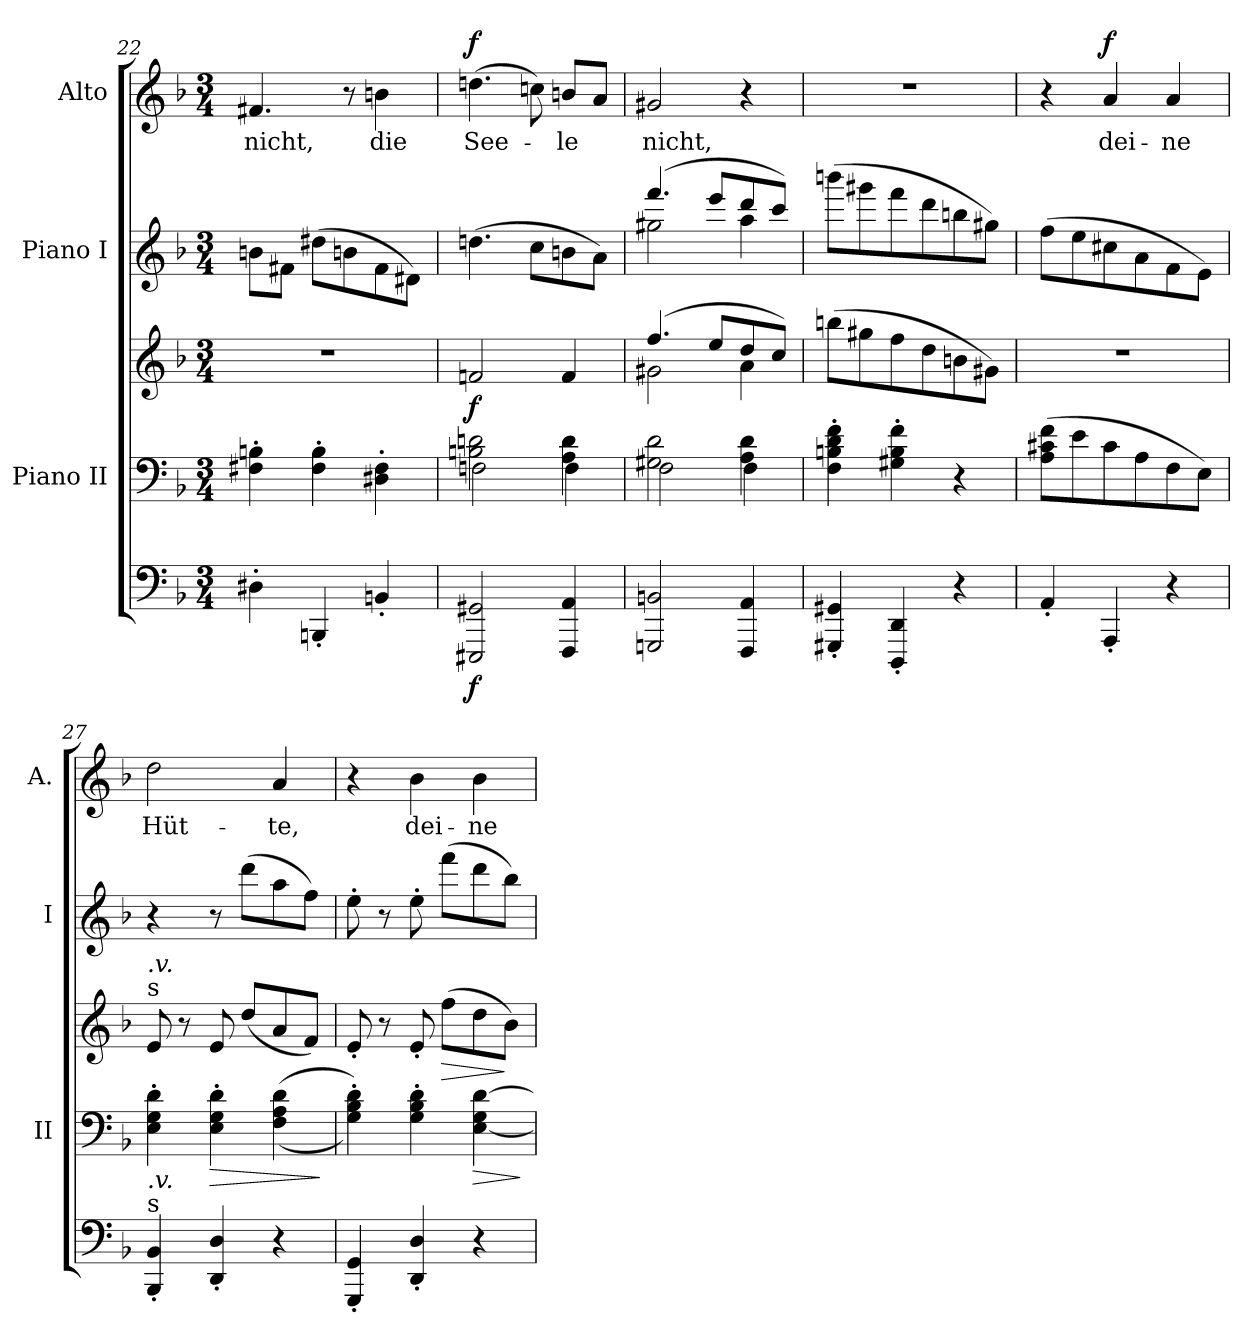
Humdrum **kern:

**kern	**dynam	**kern	**dynam	**kern	**dynam	**kern	**kern	**text	**dynam
*part5	*part5	*part4	*part4	*part3	*part3	*part2	*part1	*part1	*part1
*staff5	*staff5	*staff4	*staff4	*staff3	*staff3	*staff2	*staff1	*staff1	*staff1
*	*	*I"Piano II	*	*	*	*I"Piano I	*I"Alto	*	*
*	*	*I'II	*	*	*	*I'I	*I'A.	*	*
*clefF4	*	*clefF4	*	*clefG2	*	*clefG2	*clefG2	*	*
*k[b-]	*	*k[b-]	*	*k[b-]	*	*k[b-]	*k[b-]	*	*
*F:	*	*F:	*	*F:	*	*F:	*F:	*	*
*M3/4	*	*M3/4	*	*M3/4	*	*M3/4	*M3/4	*	*
=22	=22	=22	=22	=22	=22	=22	=22	=22	=22
!	!	!	!	!LO:N:vis=1	!	!	!	!	!
!	!	!	!	!	!	!	!	!LO:LY:b:color=#000000	!
4D#X'i\	.	4F#Xi\' 4Bni'	.	2.r	.	8bni\	4.f#Xi/	nicht,	.
.	.	.	.	.	.	8f#Xi\J	.	.	.
4BBBn'i/	.	4F#i\' 4Bi'	.	.	.	(8dd#Xi\L	.	.	.
.	.	.	.	.	.	8bni\	8r	.	.
!	!	!	!	!	!	!	!	!LO:LY:b:color=#000000	!
4BBn'i/	.	4D#Xi\' 4F#i'	.	.	.	8f#i\	4bni\	die	.
.	.	.	.	.	.	8d#Xi\J)	.	.	.
=23	=23	=23	=23	=23	=23	=23	=23	=23	=23
*	*	*^	*	*	*	*	*	*	*
!	!	!	!	!	!	!	!	!	!LO:LY:b:color=#000000	!
2EEE#Xi/ 2GG#Xi	f	2Bni\ 2dni	2Fni\	.	2fni/	f	(4.ddni\	(4.ddni\	See-	f
.	.	.	.	.	.	.	8cci\L	8ccni\)	.	.
!	!	!	!	!	!	!	!	!	!LO:LY:b:color=#000000	!
4FFFi/ 4AAi	.	4Ai\ 4di	4Fi\	.	4fi/	.	8bni\	8bni/L	-le	.
.	.	.	.	.	.	.	8ai\J)	8ai/J	.	.
=24	=24	=24	=24	=24	=24	=24	=24	=24	=24	=24
*	*	*	*	*	*^	*	*^	*	*	*
!	!	!	!	!	!	!	!	!	!	!	!LO:LY:b:color=#000000	!
2GGGni/ 2BBni	.	2G#Xi\ 2di	2Fi\	.	(4.ffi/	2g#Xi\	.	(4.fffi/	2gg#Xi\	2g#Xi/	nicht,	.
.	.	.	.	.	8eei/L	.	.	8eeei/L	.	.	.	.
4FFFi/ 4AAi	.	4Ai\ 4di	4Fi\	.	8ddi/	4ai\	.	8dddi/	4aai\	4r	.	.
.	.	.	.	.	8cci/J)	.	.	8ccci/J)	.	.	.	.
*	*	*v	*v	*	*	*	*	*v	*v	*	*	*
*	*	*	*	*v	*v	*	*	*	*	*
!!LO:LB:g=z
=25	=25	=25	=25	=25	=25	=25	=25	=25	=25
!	!	!	!	!	!	!	!LO:N:vis=1	!	!
4GGG#Xi/' 4GG#Xi'	.	4Fi\' 4Bni' 4di' 4fi'	.	(8bbni\L	.	(8bbbni\L	2.r	.	.
.	.	.	.	8gg#Xi\	.	8ggg#Xi\	.	.	.
4DDDi/' 4DDi'	.	4G#Xi\' 4Bi' 4fi'	.	8ffi\	.	8fffi\	.	.	.
.	.	.	.	8ddi\	.	8dddi\	.	.	.
4r	.	4r	.	8bni\	.	8bbni\	.	.	.
.	.	.	.	8g#Xi\J)	.	8gg#Xi\J)	.	.	.
=26	=26	=26	=26	=26	=26	=26	=26	=26	=26
!	!	!	!	!LO:N:vis=1	!	!	!	!	!
4AA'i/	.	(8Ai\ 8c#Xi 8fiL	.	2.r	.	(8ffi\L	4r	.	.
.	.	8ei\	.	.	.	8eei\	.	.	.
!	!	!	!	!	!	!	!	!LO:LY:b:color=#000000	!
4AAA'i/	.	8c#i\	.	.	.	8cc#Xi\	4ai/	dei-	f
.	.	8Ai\	.	.	.	8ai\	.	.	.
!	!	!	!	!	!	!	!	!LO:LY:b:color=#000000	!
4r	.	8Fi\	.	.	.	8fi\	4ai/	-ne	.
.	.	8Ei\J)	.	.	.	8ei\J)	.	.	.
=27	=27	=27	=27	=27	=27	=27	=27	=27	=27
!	!	!	!	!LO:TX:a:t=s	!	!	!	!	!
!	!	!	!	!LO:TX:i:t=.v.	!	!	!	!	!
!LO:TX:a:t=s	!	!	!	!	!	!	!	!	!
!LO:TX:i:t=.v.	!	!	!	!	!	!	!	!	!
!	!	!	!	!	!	!	!	!LO:LY:b:color=#000000	!
4BBB-i/' 4BB-i'	.	4Ei\' 4Gi' 4di'	.	8ei/	.	4r	2ddi\	Hüt-	.
.	.	.	.	8r	.	.	.	.	.
!	!	!	!LO:HP:b	!	!	!	!	!	!
4DDi/' 4Di'	.	4Ei\' 4Gi' 4di'	>	8ei/	.	8r	.	.	.
.	.	.	.	(8ddi/L	.	(8dddi\L	.	.	.
!	!	!	!	!	!	!	!	!LO:LY:b:color=#000000	!
4r	.	((4Fi\ 4Ai 4di	.	8ai/	.	8aai\	4ai/	-te,	.
.	.	.	.	8fi/J)	.	8ffi\J)	.	.	.
.	.	.	]	.	.	.	.	.	.
=28	=28	=28	=28	=28	=28	=28	=28	=28	=28
4GGGi/' 4GGi'	.	4Gi\' 4B-i' 4di'))	.	8e'i/	.	8ee'i\	4r	.	.
.	.	.	.	8r	.	8r	.	.	.
!	!	!	!	!	!	!	!	!LO:LY:b:color=#000000	!
4DDi/' 4Di'	.	4Gi\' 4B-i' 4di'	.	8e'i/	.	8ee'i\	4b-i\	dei-	.
!	!	!	!	!	!LO:HP:b	!	!	!	!
.	.	.	.	(8ffi\L	>	(8fffi\L	.	.	.
!	!	!	!LO:HP:b	!	!	!	!	!	!
!	!	!	!	!	!	!	!	!LO:LY:b:color=#000000	!
4r	.	[4Ei\ 4Gi [4di	>	8ddi\	.	8dddi\	4b-i\	-ne	.
.	.	.	.	8b-i\J)	]	8bb-i\J)	.	.	.
.	.	.	]	.	.	.	.	.	.
=	=	=	=	=	=	=	=	=	=
*-	*-	*-	*-	*-	*-	*-	*-	*-	*-
